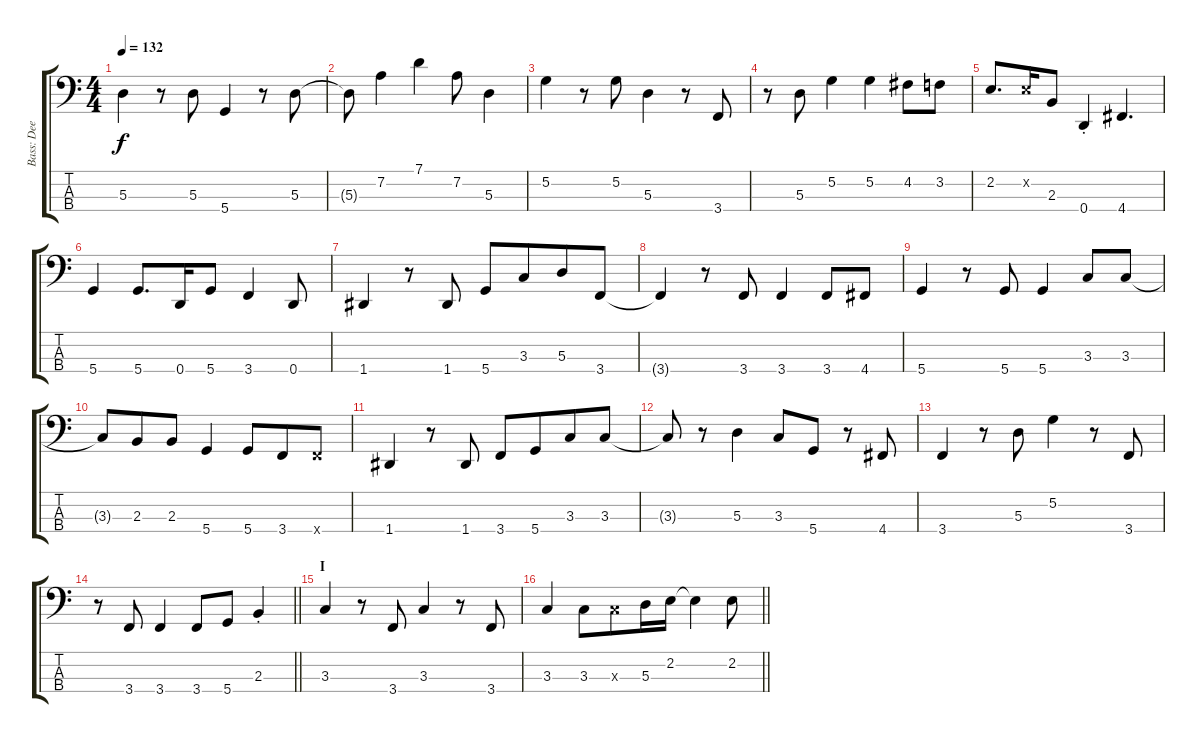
\track ("Bass: Dee Murray" "Bass: Dee ") {instrument electricbassfinger}
\staff {score tabs}
\tuning (G2 D2 A1 D1) {hide}
\ts (4 4)
\tempo 132
\clef f4
\ks c
5.3.4{dy f} r.8 5.3.8 5.4.4 r.8 5.3.8 |
5.3{t}.8 7.2.4 7.1.4 7.2.8 5.3.4 |
5.2.4 r.8 5.2.8 5.3.4 r.8 3.4.8 |
r.8 5.3.8 5.2.4 5.2.4 4.2.8 3.2.8 |
2.2.8{d} 2.2{x}.16{beam merge} 2.3.8 0.4{st}.4 4.4.4{d} |
5.4.4 5.4.8{d} 0.4.16{beam merge} 5.4.8 3.4.4 0.4.8 |
1.4.4 r.8 1.4.8{beam split} 5.4.8 3.3.8{beam merge} 5.3.8 3.4.8 |
3.4{t}.4 r.8 3.4.8 3.4.4 3.4.8 4.4.8 |
5.4.4 r.8 5.4.8 5.4.4 3.3.8 3.3.8 |
3.3{t}.8 2.3.8{beam merge} 2.3.8 5.4.4 5.4.8{beam merge} 3.4.8 3.4{x}.8 |
1.4.4 r.8 1.4.8{beam split} 3.4.8 5.4.8{beam merge} 3.3.8 3.3.8 |
3.3{t}.8 r.8 5.3.4 3.3.8 5.4.8 r.8 4.4.8 |
3.4.4 r.8 5.3.8 5.2.4 r.8 3.4.8 |
\barLineRight lightlight
r.8 3.4.8 3.4.4 3.4.8 5.4.8{beam merge} 2.3{st}.4 |
\section ("" "I")
3.3.4 r.8 3.4.8 3.3.4 r.8 3.4.8 |
\barLineRight lightlight
3.3.4 3.3.8 3.3{x}.8{beam merge} 5.3.16 2.2.16{beam merge} 2.2{t}.4 2.2.8
